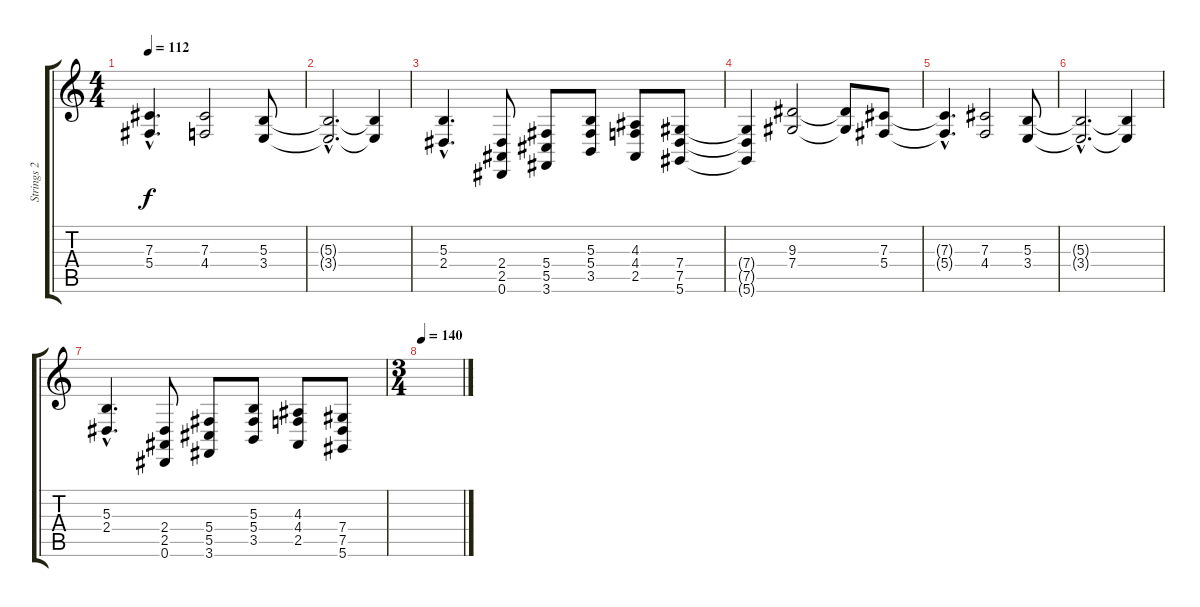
\track ("Strings 2" "Strings 2") {instrument stringensemble1}
\staff {score tabs}
\tuning (Eb4 Bb3 Gb3 Db3 Ab2 Eb2) {hide}
\ts (4 4)
\tempo 112
\clef g2
\ks c
(7.3{hac t} 5.4{hac t}).4{d dy f} (7.3 4.4).2 (5.3 3.4).8 |
(5.3{hac t} 3.4{hac t}).2{d} (5.3{t} 3.4{t}).4 |
(5.3{hac} 2.4{hac}).4{d} (2.4 2.5 0.6).8 (5.4 5.5 3.6).8 (5.3 5.4 3.5).8 (4.3 4.4 2.5).8 (7.4 7.5 5.6).8 |
(7.4{t} 7.5{t} 5.6{t}).4 (9.3 7.4).2 (9.3{t} 7.4{t}).8 (7.3 5.4).8 |
(7.3{hac t} 5.4{hac t}).4{d} (7.3 4.4).2 (5.3 3.4).8 |
(5.3{hac t} 3.4{hac t}).2{d} (5.3{t} 3.4{t}).4 |
(5.3{hac} 2.4{hac}).4{d} (2.4 2.5 0.6).8 (5.4 5.5 3.6).8 (5.3 5.4 3.5).8 (4.3 4.4 2.5).8 (7.4 7.5 5.6).8 |
\ts (3 4)
\tempo 140
